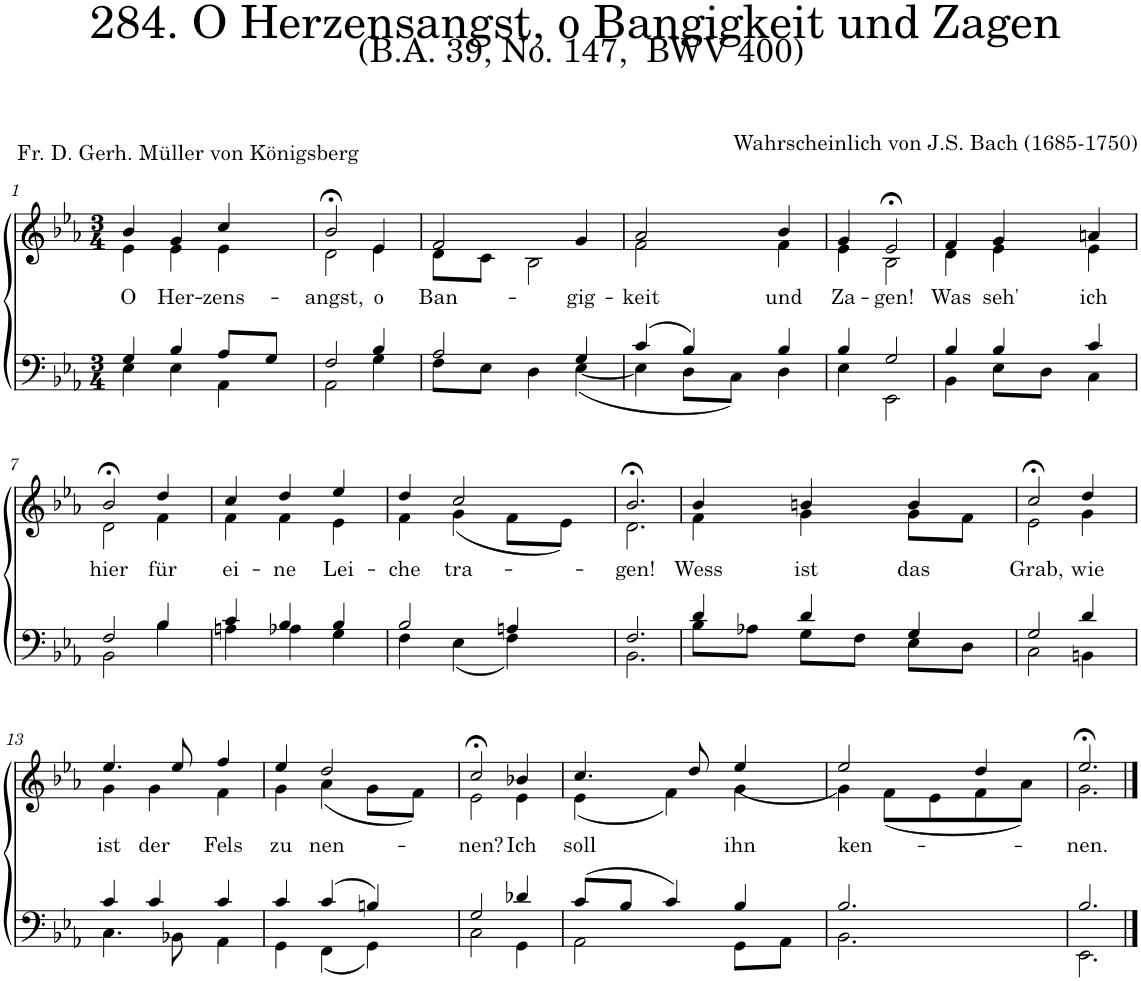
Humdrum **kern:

**kern	**kern	**text
*part2	*part1	*part1
*staff2	*staff1	*staff1
*I"Tenor/Bass	*I"Soprano/Alto	*
*clefF4	*clefG2	*
*k[b-e-a-]	*k[b-e-a-]	*
*M3/4	*M3/4	*
=1	=1	=1
*^	*	*
!	!	!	!LO:LY:b
*	*	*^	*
4G/	4E-\	4b-;</	4e-\	O
!	!	!	!	!LO:LY:b
4B-/	4E-\	4g;</	4e-\	Her-
!	!	!	!	!LO:LY:b
8A-/L	4AA-\	4cc/	4e-\	-zens-
8G/J	.	.	.	.
=2	=2	=2	=2	=2
!	!	!	!	!LO:LY:b
2F/	2AA-\	2b-;<,/	2d\	-angst,
!	!	!	!	!LO:LY:b
4B-/	4G\	4e-/	4e-\	o
=3	=3	=3	=3	=3
!	!	!	!	!LO:LY:b
2A-/	8F\L	2f;</	8d\L	Ban-
.	8E-\J	.	8c\J	.
.	4D\	.	2B-\	.
!	!	!	!	!LO:LY:b
4G/	([4E-\	4g/	.	-gig-
=4	=4	=4	=4	=4
!	!	!	!	!LO:LY:b
(4c/	4E-\]	2a-;</	2f\	-keit
4B-/)	8D\L	.	.	.
.	8C\J)	.	.	.
!	!	!	!	!LO:LY:b
4B-/	4D\	4b-/	4f\	und
=5	=5	=5	=5	=5
!	!	!	!	!LO:LY:b
4B-/	4E-\	4g;</	4e-\	Za-
!	!	!	!	!LO:LY:b
2G/	2EE-\	2e-;<,/	2B-\	-gen!
=6	=6	=6	=6	=6
!	!	!	!	!LO:LY:b
4B-/	4BB-\	4f;</	4d\	Was
!	!	!	!	!LO:LY:b
4B-/	8E-\L	4g/	4e-\	seh'
.	8D\J	.	.	.
!	!	!	!	!LO:LY:b
4c/	4C\	4an/	4e-\	ich
!!LO:LB:g=z	!!
=7	=7	=7	=7	=7
!	!	!	!	!LO:LY:b
2F/	2BB-\	2b-;<,/	2d\	hier
!	!	!	!	!LO:LY:b
4B-/	4B-\	4dd/	4f\	für
=8	=8	=8	=8	=8
!	!	!	!	!LO:LY:b
4c/	4An\	4cc;</	4f\	ei-
!	!	!	!	!LO:LY:b
4B-/	4A-X\	4dd/	4f\	-ne
!	!	!	!	!LO:LY:b
4B-/	4G\	4ee-/	4e-\	Lei-
=9	=9	=9	=9	=9
!	!	!	!	!LO:LY:b
2B-/	4F\	4dd;</	4f\	-che
!	!	!	!	!LO:LY:b
.	(4E-\	2cc/	(4g\	tra-
4An/	4F\)	.	8f\L	.
.	.	.	8e-\J)	.
=10	=10	=10	=10	=10
!	!	!	!	!LO:LY:b
2.F/	2.BB-\	2.b-;<,/	2.d\	-gen!
=11	=11	=11	=11	=11
!	!	!	!	!LO:LY:b
4d/	8B-\L	4b-;</	4f\	Wess
.	8A-X\J	.	.	.
!	!	!	!	!LO:LY:b
4d/	8G\L	4bn/	4g\	ist
.	8F\J	.	.	.
!	!	!	!	!LO:LY:b
4G/	8E-\L	4b/	8g\L	das
.	8D\J	.	8f\J	.
=12	=12	=12	=12	=12
!	!	!	!	!LO:LY:b
2G/	2C\	2cc;<,/	2e-\	Grab,
!	!	!	!	!LO:LY:b
4d/	4BBn\	4dd;</	4g\	wie
!!LO:LB:g=z	!!
=13	=13	=13	=13	=13
!	!	!	!	!LO:LY:b
4c/	4.C\	4.ee-;</	4g\	ist
!	!	!	!	!LO:LY:b
4c/	.	.	4g\	der
.	8BB-X\	8ee-/	.	.
!	!	!	!	!LO:LY:b
4c/	4AA-\	4ff;</	4f\	Fels
=14	=14	=14	=14	=14
!	!	!	!	!LO:LY:b
4c/	4GG\	4ee-;</	4g\	zu
!	!	!	!	!LO:LY:b
(4c/	(4FF\	2dd/	(4a-\	nen-
4Bn/)	4GG\)	.	8g\L	.
.	.	.	8f\J)	.
=15	=15	=15	=15	=15
!	!	!	!	!LO:LY:b
2G/	2C\	2cc;<,/	2e-\	-nen?
!	!	!	!	!LO:LY:b
4d-X/	4GG\	4b-X/	4e-\	Ich
=16	=16	=16	=16	=16
!	!	!	!	!LO:LY:b
(8c/L	2AA-\	4.cc;</	(4e-\	soll
8B-/J	.	.	.	.
4c/)	.	.	4f\)	.
.	.	8dd/	.	.
!	!	!	!	!LO:LY:b
4B-/	8GG\L	4ee-/	(4g\	ihn
.	8AA-\J	.	.	.
=17	=17	=17	=17	=17
!	!	!	!	!LO:LY:b
2.B-/	2.BB-\	2ee-;</	4g\)	ken-
.	.	.	(8f\L	.
.	.	.	8e-\	.
.	.	4dd/	8f\	.
.	.	.	8a-\J)	.
=18	=18	=18	=18	=18
!	!	!	!	!LO:LY:b
2.B-/	2.EE-\	2.ee-;</	2.g\	-nen.
*v	*v	*	*	*
*	*v	*v	*
==	==	==
*-	*-	*-
